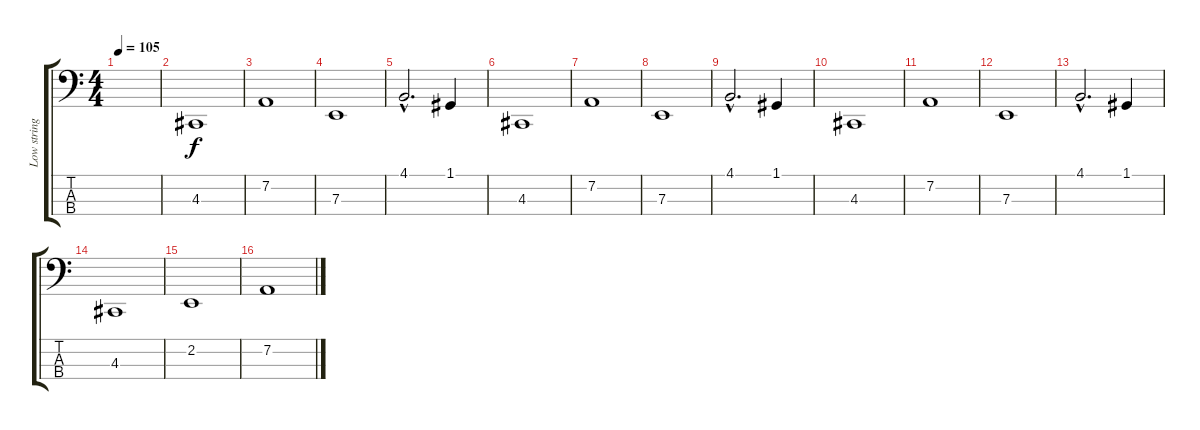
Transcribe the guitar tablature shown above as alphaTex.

\track ("Low strings" "Low string") {instrument stringensemble1}
\staff {score tabs}
\tuning (G2 D2 A1 E1) {hide}
\ts (4 4)
\tempo 105
\clef f4
\ks c
|
4.3.1 |
7.2.1 |
7.3.1 |
4.1{hac}.2{d} 1.1.4 |
4.3.1 |
7.2.1 |
7.3.1 |
4.1{hac}.2{d} 1.1.4 |
4.3.1 |
7.2.1 |
7.3.1 |
4.1{hac}.2{d} 1.1.4 |
4.3.1 |
2.2.1 |
7.2.1
